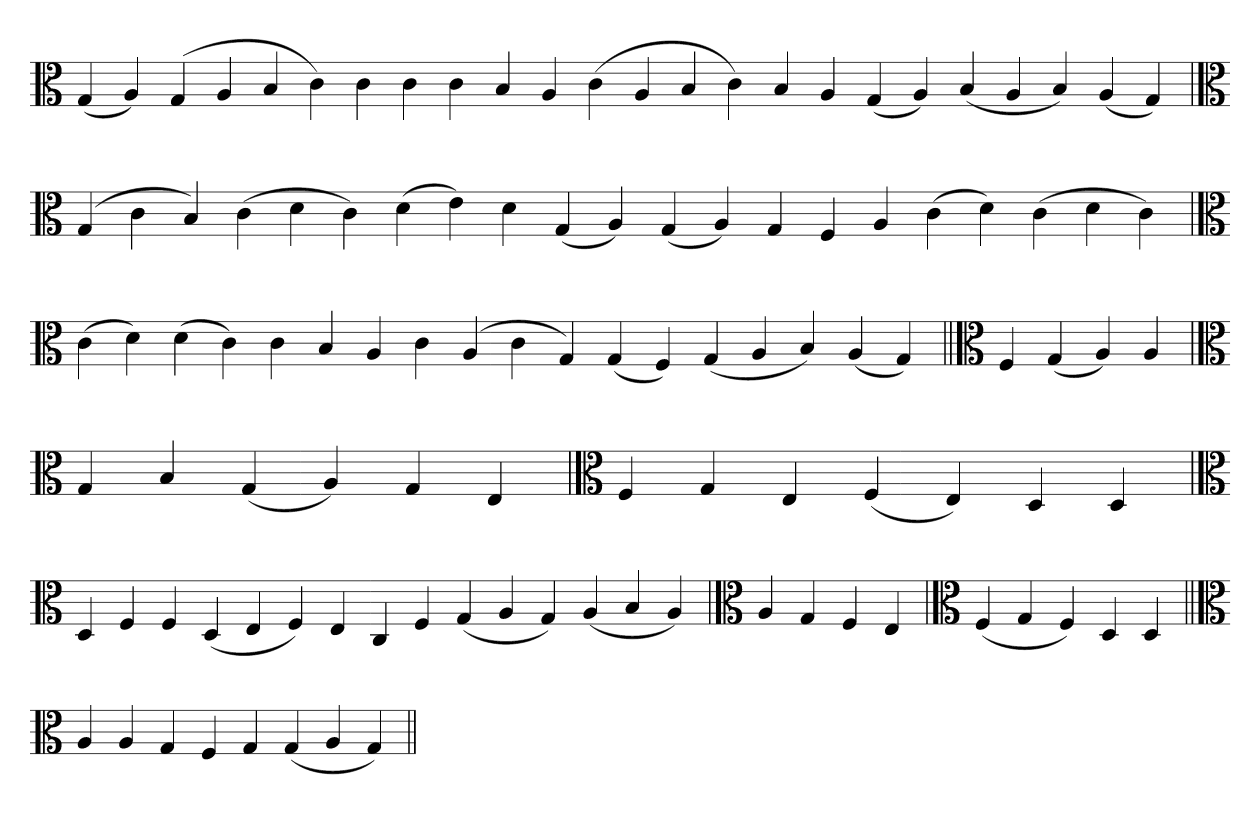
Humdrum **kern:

**kern
*part1
*staff1
*clefC3
=
(4G
4A)
(4G
4A
4B
4c)
4c
4c
4c
4B
4A
(4c
4A
4B
4c)
4B
4A
(4G
4A)
(4B
4A
4B)
(4A
4G)
='
*clefC3
(4G
4c
4B)
(4c
4d
4c)
(4d
4e)
4d
(4G
4A)
(4G
4A)
4G
4F
4A
(4c
4d)
(4c
4d
4c)
='
*clefC3
(4c
4d)
(4d
4c)
4c
4B
4A
4c
(4A
4c
4G)
(4G
4F)
(4G
4A
4B)
(4A
4G)
=||
*clefC3
4F
(4G
4A)
4A
=`
*clefC3
4G
4B
(4G
4A)
4G
4E
=`
*clefC3
4F
4G
4E
(4F
4E)
4D
4D
=
*clefC3
4D
4F
4F
(4D
4E
4F)
4E
4C
4F
(4G
4A
4G)
(4A
4B
4A)
='
*clefC3
4A
4G
4F
4E
=`
*clefC3
(4F
4G
4F)
4D
4D
=||
*clefC3
4A
4A
4G
4F
4G
(4G
4A
4G)
=||
*-
